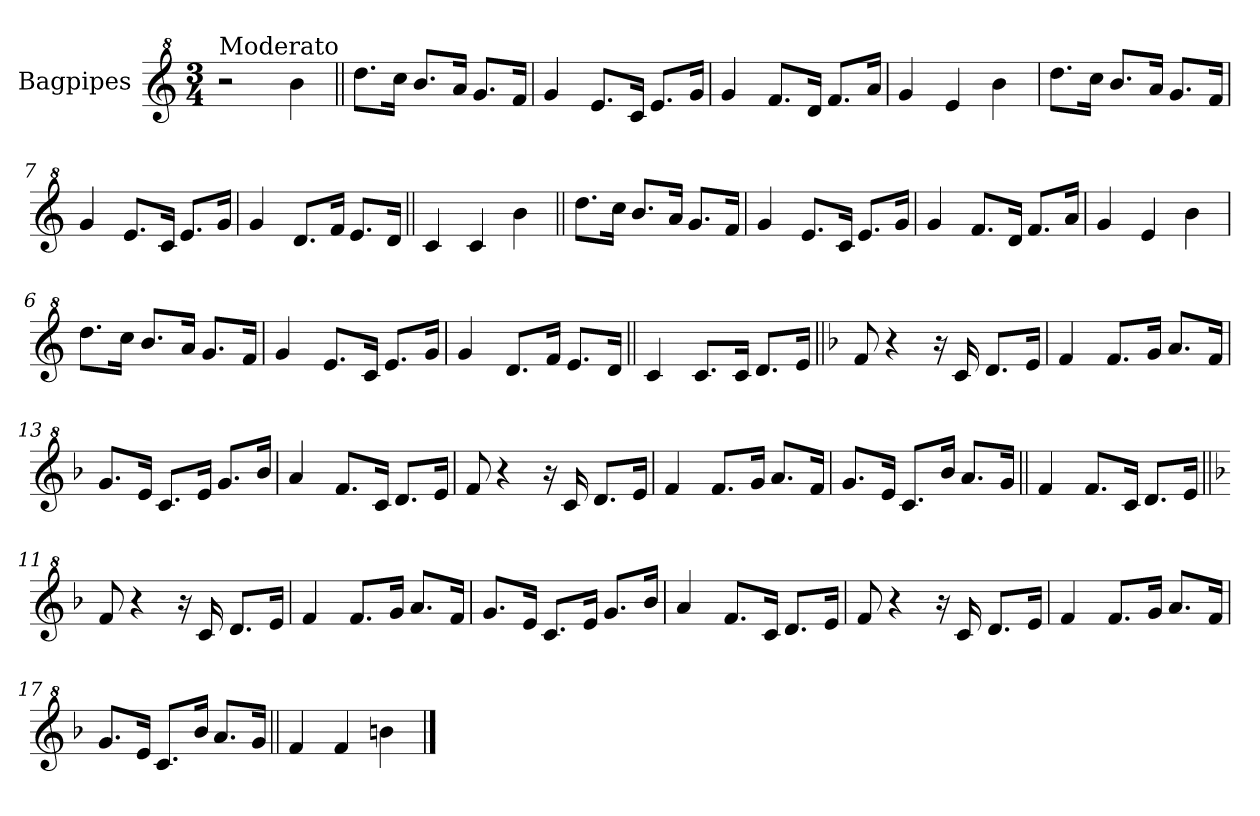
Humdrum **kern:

**kern
*part1
*staff1
*I"Bagpipes
*I'Bag
*clefG^2
*k[]
*C:
*M3/4
=1
!LO:TX:a:t=Moderato
2r
4bb\
=2||
8.ddd\L
16ccc\Jk
8.bb/L
16aa/Jk
8.gg/L
16ff/Jk
=3
4gg/
8.ee/L
16cc/Jk
8.ee/L
16gg/Jk
=4
4gg/
8.ff/L
16dd/Jk
8.ff/L
16aa/Jk
=5
4gg/
4ee/
4bb\
=6
8.ddd\L
16ccc\Jk
8.bb/L
16aa/Jk
8.gg/L
16ff/Jk
=7
4gg/
8.ee/L
16cc/Jk
8.ee/L
16gg/Jk
!!LO:LB:g=z
=8
4gg/
8.dd/L
16ff/Jk
8.ee/L
16dd/Jk
=9||
4cc/
4cc/
4bb\
=2||
8.ddd\L
16ccc\Jk
8.bb/L
16aa/Jk
8.gg/L
16ff/Jk
=3
4gg/
8.ee/L
16cc/Jk
8.ee/L
16gg/Jk
=4
4gg/
8.ff/L
16dd/Jk
8.ff/L
16aa/Jk
=5
4gg/
4ee/
4bb\
=6
8.ddd\L
16ccc\Jk
8.bb/L
16aa/Jk
8.gg/L
16ff/Jk
=7
4gg/
8.ee/L
16cc/Jk
8.ee/L
16gg/Jk
!!LO:LB:g=z
=8
4gg/
8.dd/L
16ff/Jk
8.ee/L
16dd/Jk
=10||
4cc/
8.cc/L
16cc/Jk
8.dd/L
16ee/Jk
=11||
*k[b-]
*F:
8ff/
4r
16r
16cc/
8.dd/L
16ee/Jk
=12
4ff/
8.ff/L
16gg/Jk
8.aa/L
16ff/Jk
=13
8.gg/L
16ee/Jk
8.cc/L
16ee/Jk
8.gg/L
16bb-/Jk
=14
4aa/
8.ff/L
16cc/Jk
8.dd/L
16ee/Jk
!!LO:LB:g=z
=15
8ff/
4r
16r
16cc/
8.dd/L
16ee/Jk
=16
4ff/
8.ff/L
16gg/Jk
8.aa/L
16ff/Jk
=17
8.gg/L
16ee/Jk
8.cc/L
16bb-/Jk
8.aa/L
16gg/Jk
=18||
4ff/
8.ff/L
16cc/Jk
8.dd/L
16ee/Jk
=11||
*k[b-]
*F:
8ff/
4r
16r
16cc/
8.dd/L
16ee/Jk
=12
4ff/
8.ff/L
16gg/Jk
8.aa/L
16ff/Jk
=13
8.gg/L
16ee/Jk
8.cc/L
16ee/Jk
8.gg/L
16bb-/Jk
=14
4aa/
8.ff/L
16cc/Jk
8.dd/L
16ee/Jk
!!LO:LB:g=z
=15
8ff/
4r
16r
16cc/
8.dd/L
16ee/Jk
=16
4ff/
8.ff/L
16gg/Jk
8.aa/L
16ff/Jk
=17
8.gg/L
16ee/Jk
8.cc/L
16bb-/Jk
8.aa/L
16gg/Jk
=19||
4ff/
4ff/
4bbn\
==
*-
